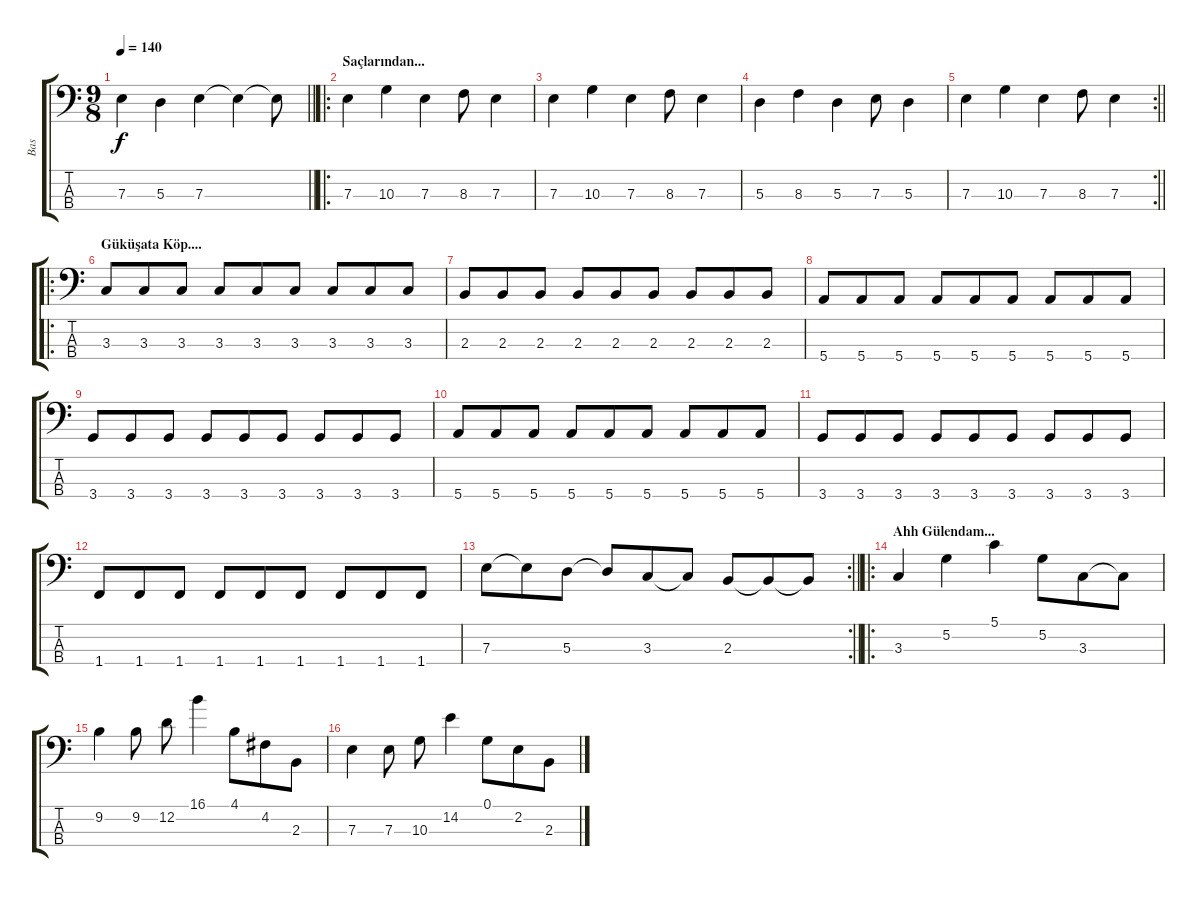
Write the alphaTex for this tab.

\track ("Bas" "Bas") {instrument electricbassfinger}
\staff {score tabs}
\tuning (G2 D2 A1 E1) {hide}
\ts (9 8)
\tempo 140
\clef f4
\barLineRight lightlight
\ks c
7.3.4{dy f} 5.3.4 7.3.4 7.3{t}.4 7.3{t}.8 |
\ro
\section ("" "Saçlarından...")
7.3.4 10.3.4 7.3.4 8.3.8 7.3.4 |
7.3.4 10.3.4 7.3.4 8.3.8 7.3.4 |
5.3.4 8.3.4 5.3.4 7.3.8 5.3.4 |
\rc 2
\barLineRight lightlight
7.3.4 10.3.4 7.3.4 8.3.8 7.3.4 |
\ro
\section ("" "Güküşata Köp....")
3.3.8 3.3.8 3.3.8 3.3.8 3.3.8 3.3.8 3.3.8 3.3.8 3.3.8 |
2.3.8 2.3.8 2.3.8 2.3.8 2.3.8 2.3.8 2.3.8 2.3.8 2.3.8 |
5.4.8 5.4.8 5.4.8 5.4.8 5.4.8 5.4.8 5.4.8 5.4.8 5.4.8 |
3.4.8 3.4.8 3.4.8 3.4.8 3.4.8 3.4.8 3.4.8 3.4.8 3.4.8 |
5.4.8 5.4.8 5.4.8 5.4.8 5.4.8 5.4.8 5.4.8 5.4.8 5.4.8 |
3.4.8 3.4.8 3.4.8 3.4.8 3.4.8 3.4.8 3.4.8 3.4.8 3.4.8 |
1.4.8 1.4.8 1.4.8 1.4.8 1.4.8 1.4.8 1.4.8 1.4.8 1.4.8 |
\rc 2
\barLineRight lightlight
7.3.8 7.3{t}.8 5.3.8 5.3{t}.8 3.3.8 3.3{t}.8 2.3.8 2.3{t}.8 2.3{t}.8 |
\ro
\section ("" "Ahh Gülendam...")
3.3.4 5.2.4 5.1.4 5.2.8 3.3.8 3.3{t}.8 |
9.2.4 9.2.8 12.2.8 16.1.4 4.1.8 4.2.8 2.3.8 |
7.3.4 7.3.8 10.3.8 14.2.4 0.1.8 2.2.8 2.3.8
